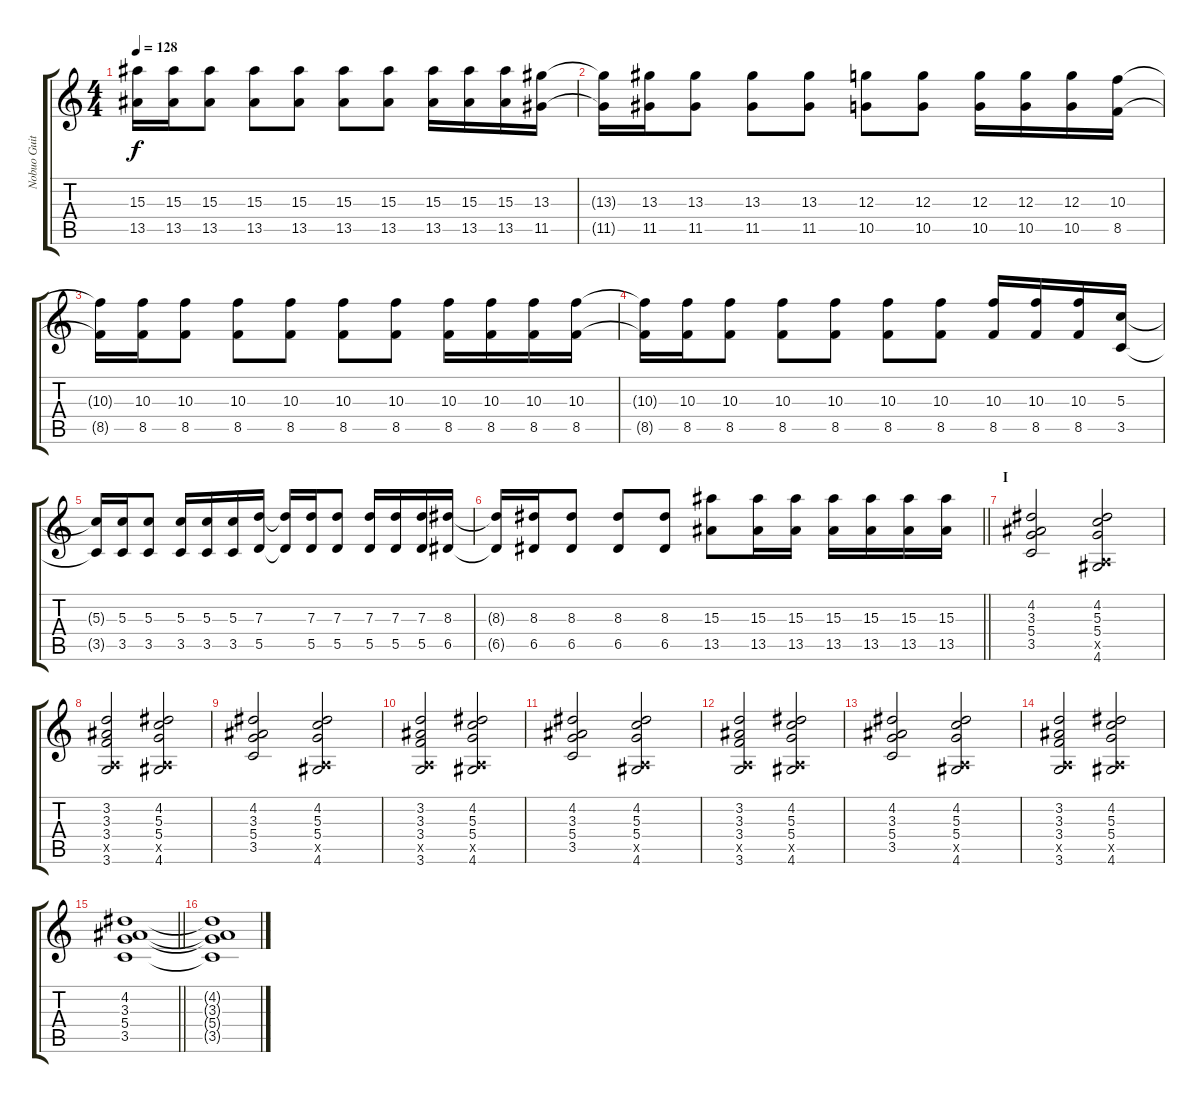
\track ("Nobuo Guitar I" "Nobuo Guit") {instrument distortionguitar}
\staff {score tabs}
\tuning (E4 B3 G3 D3 A2 E2) {hide}
\ts (4 4)
\tempo 128
\clef g2
\ks c
(15.3{t} 13.5{t}).16{dy f} (15.3 13.5).16 (15.3 13.5).8 (15.3 13.5).8 (15.3 13.5).8 (15.3 13.5).8 (15.3 13.5).8 (15.3 13.5).16 (15.3 13.5).16 (15.3 13.5).16 (13.3 11.5).16 |
(13.3{t} 11.5{t}).16 (13.3 11.5).16 (13.3 11.5).8 (13.3 11.5).8 (13.3 11.5).8 (12.3 10.5).8 (12.3 10.5).8 (12.3 10.5).16 (12.3 10.5).16 (12.3 10.5).16 (10.3 8.5).16 |
(10.3{t} 8.5{t}).16 (10.3 8.5).16 (10.3 8.5).8 (10.3 8.5).8 (10.3 8.5).8 (10.3 8.5).8 (10.3 8.5).8 (10.3 8.5).16 (10.3 8.5).16 (10.3 8.5).16 (10.3 8.5).16 |
(10.3{t} 8.5{t}).16 (10.3 8.5).16 (10.3 8.5).8 (10.3 8.5).8 (10.3 8.5).8 (10.3 8.5).8 (10.3 8.5).8 (10.3 8.5).16 (10.3 8.5).16 (10.3 8.5).16 (5.3 3.5).16 |
(5.3{t} 3.5{t}).16 (5.3 3.5).16 (5.3 3.5).8 (5.3 3.5).16 (5.3 3.5).16 (5.3 3.5).16 (7.3 5.5).16 (7.3{t} 5.5{t}).16 (7.3 5.5).16 (7.3 5.5).8 (7.3 5.5).16 (7.3 5.5).16 (7.3 5.5).16 (8.3 6.5).16 |
\barLineRight lightlight
(8.3{t} 6.5{t}).16 (8.3 6.5).16 (8.3 6.5).8 (8.3 6.5).8 (8.3 6.5).8 (15.3 13.5).8 (15.3 13.5).16 (15.3 13.5).16 (15.3 13.5).16 (15.3 13.5).16 (15.3 13.5).16 (15.3 13.5).16 |
\section ("" "I")
(4.2 3.3 5.4 3.5).2 (4.2 5.3 5.4 0.5{x} 4.6).2 |
(3.2 3.3 3.4 0.5{x} 3.6).2 (4.2 5.3 5.4 0.5{x} 4.6).2 |
(4.2 3.3 5.4 3.5).2 (4.2 5.3 5.4 0.5{x} 4.6).2 |
(3.2 3.3 3.4 0.5{x} 3.6).2 (4.2 5.3 5.4 0.5{x} 4.6).2 |
(4.2 3.3 5.4 3.5).2 (4.2 5.3 5.4 0.5{x} 4.6).2 |
(3.2 3.3 3.4 0.5{x} 3.6).2 (4.2 5.3 5.4 0.5{x} 4.6).2 |
(4.2 3.3 5.4 3.5).2 (4.2 5.3 5.4 0.5{x} 4.6).2 |
(3.2 3.3 3.4 0.5{x} 3.6).2 (4.2 5.3 5.4 0.5{x} 4.6).2 |
\barLineRight lightlight
(4.2 3.3 5.4 3.5).1 |
(4.2{t} 3.3{t} 5.4{t} 3.5{t}).1{volume 0}
